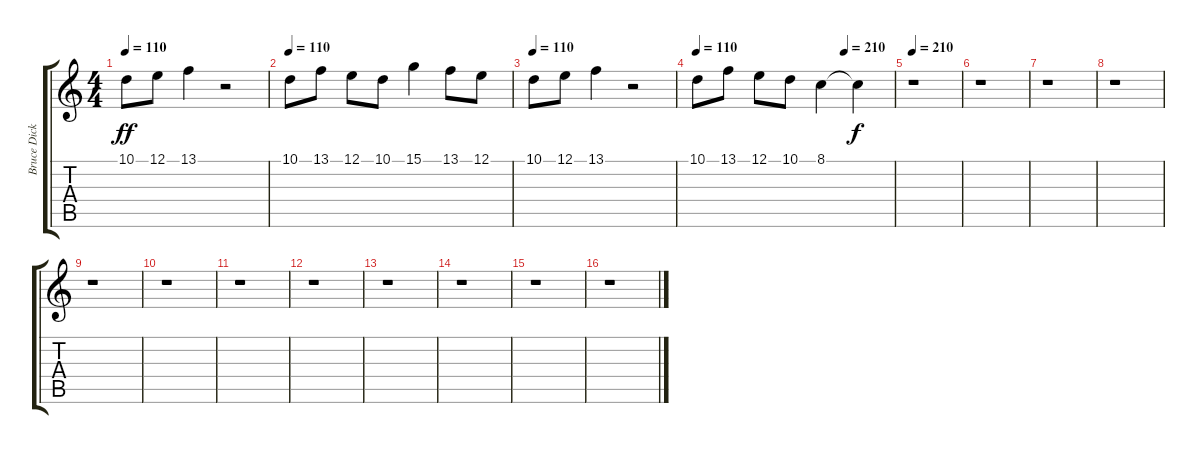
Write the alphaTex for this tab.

\track ("Bruce Dickinson" "Bruce Dick") {instrument choiraahs}
\staff {score tabs}
\tuning (E4 B3 G3 D3 A2 E2) {hide}
\ts (4 4)
\tempo 110
\clef g2
\ks c
10.1.8{dy ff} 12.1.8 13.1.4 r.2 |
\tempo 110
10.1.8 13.1.8 12.1.8 10.1.8 15.1.4 13.1.8 12.1.8 |
\tempo 110
10.1.8 12.1.8 13.1.4 r.2 |
\tempo (210 0.75)
\tempo 110
10.1.8 13.1.8 12.1.8 10.1.8 8.1.4 8.1{t}.4{dy f} |
\tempo 210
r.1 |
r.1 |
r.1 |
r.1 |
r.1 |
r.1 |
r.1 |
r.1 |
r.1 |
r.1 |
r.1 |
r.1
